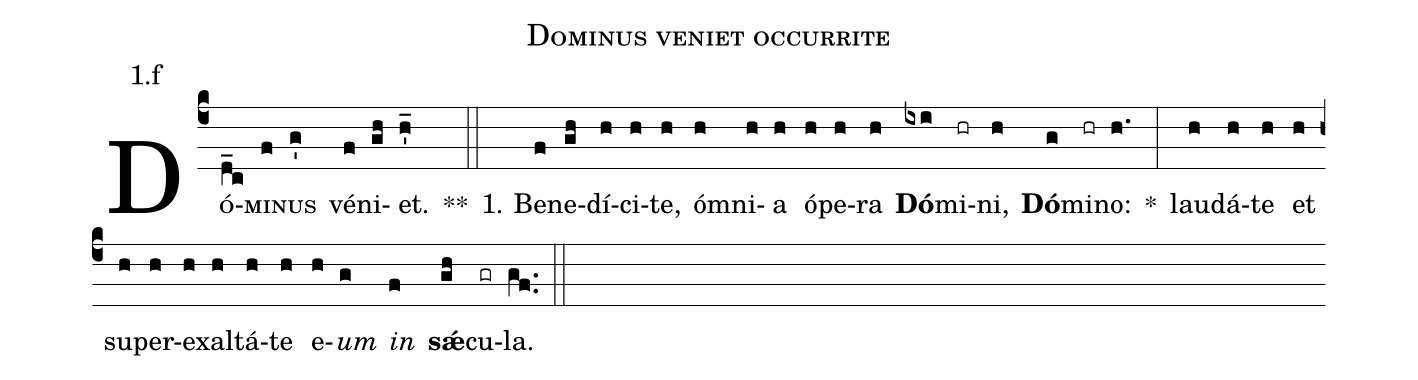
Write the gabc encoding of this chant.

name:Dominus veniet occurrite;
office-part:Antiphona;
mode:1;
annotation: 1.f;
%%
(c4) D<sc>ó(d_c)mi(f)nus</sc>(g') vé(f)ni(gh)et.(h'_) **(::)
1. Be(f)ne(gh)dí(h)ci(h)te,(h) óm(h)ni(h)a(h) ó(h)pe(h)ra(h) <b>Dó</b>(ixi)mi(hr)ni,(h) <b>Dó</b>(g)mi(hr)no:(h.) *(:) lau(h)dá(h)te(h) et(h) su(h)per(h)ex(h)al(h)tá(h)te(h) e(h)<i>um</i>(g) <i>in</i>(f) <b>s<sp>'ae</sp></b>(gh)cu(gr)la.(gf..) (::)
